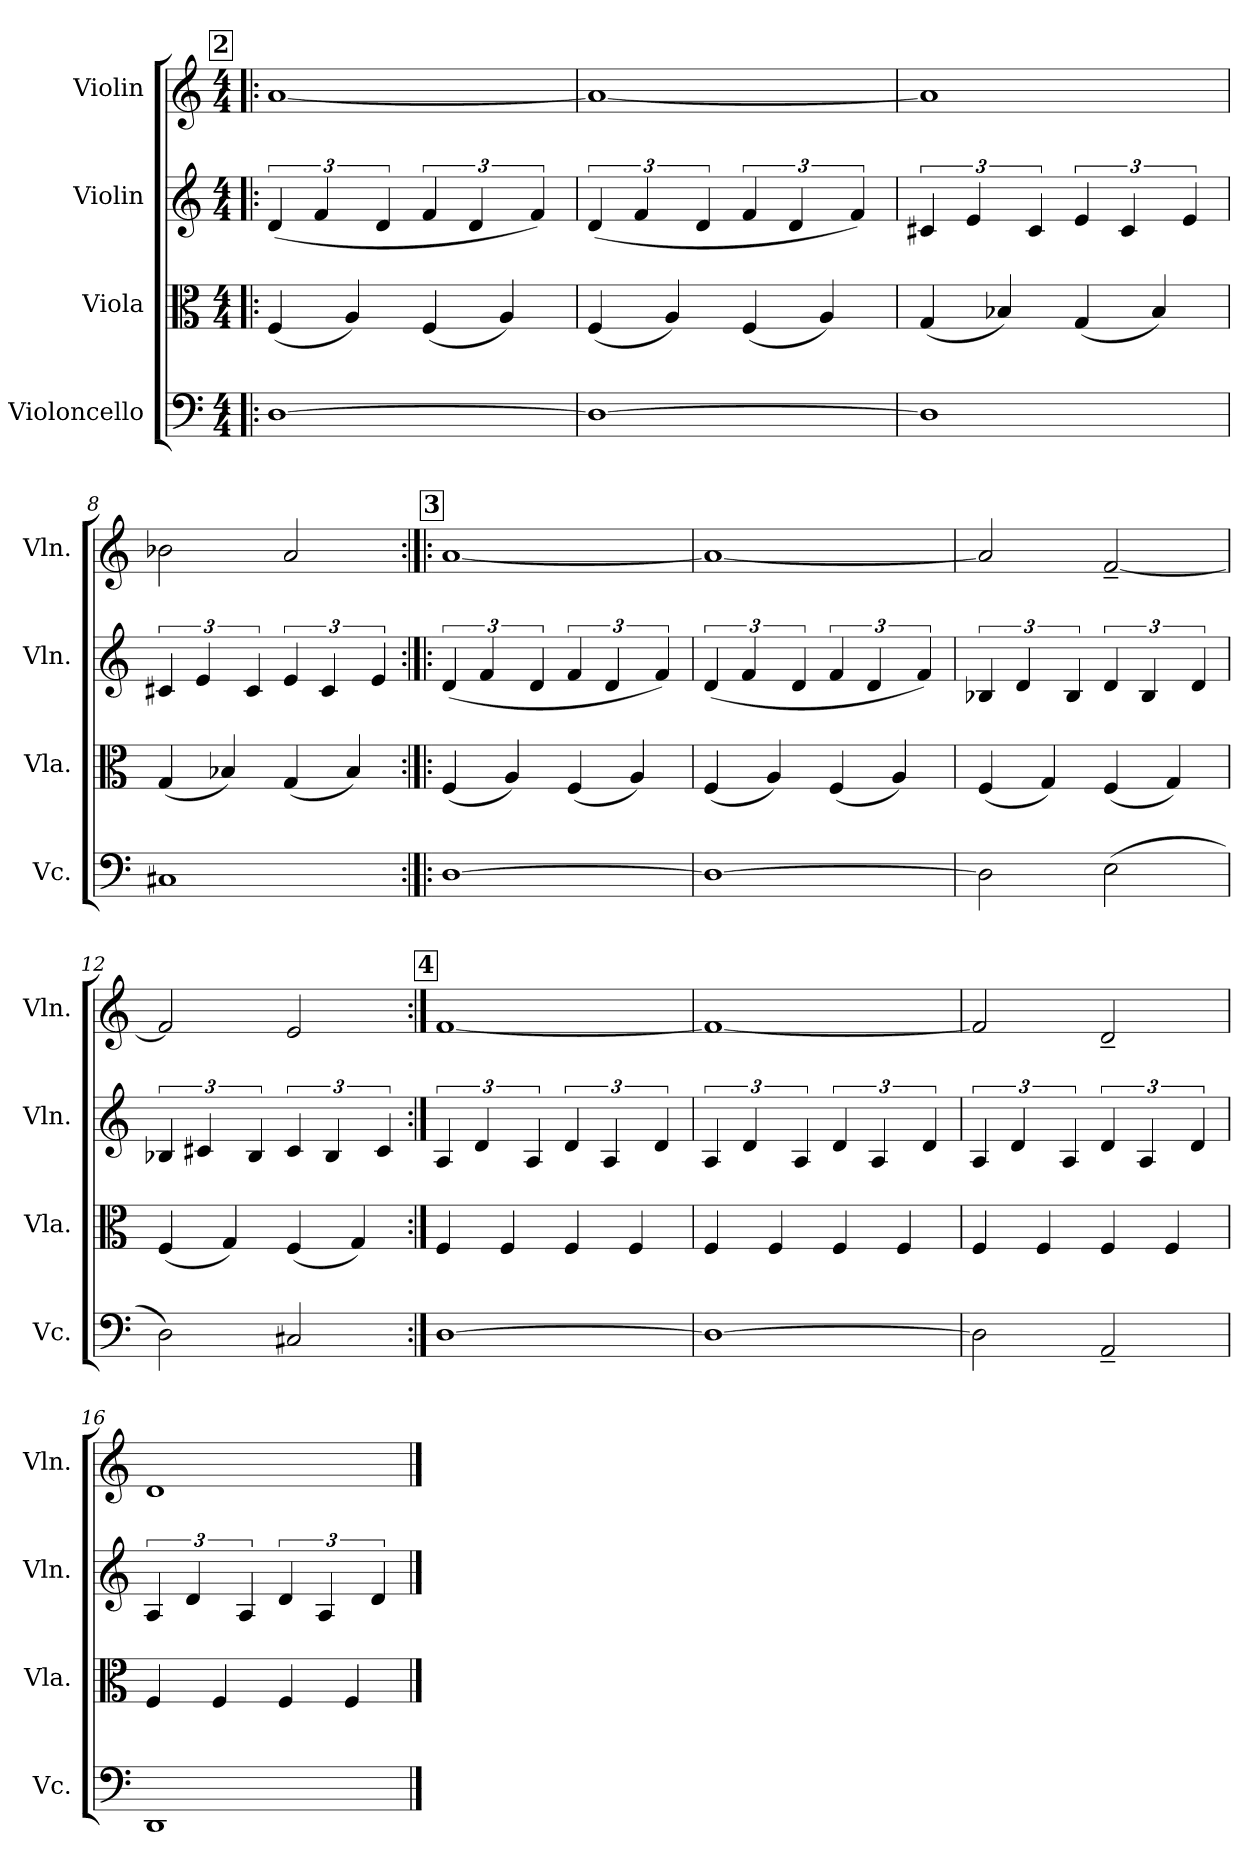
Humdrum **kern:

**kern	**kern	**kern	**kern
*part4	*part3	*part2	*part1
*staff4	*staff3	*staff2	*staff1
*I"Violoncello	*I"Viola	*I"Violin	*I"Violin
*I'Vc.	*I'Vla.	*I'Vln.	*I'Vln.
!!LO:LB:g=z
*clefF4	*clefC3	*clefG2	*clefG2
*k[]	*k[]	*k[]	*k[]
*M4/4	*M4/4	*M4/4	*M4/4
!!LO:REH:place=s1:a:B:fs=14:t=2
=5!|:	=5!|:	=5!|:	=5!|:
[1D	(<4F/	(<6d/	[1a
.	.	6f/	.
.	4A/)	.	.
.	.	6d/	.
.	(<4F/	6f/	.
.	.	6d/	.
.	4A/)	.	.
.	.	6f/)	.
=6	=6	=6	=6
1D_	(<4F/	(<6d/	1a_
.	.	6f/	.
.	4A/)	.	.
.	.	6d/	.
.	(<4F/	6f/	.
.	.	6d/	.
.	4A/)	.	.
.	.	6f/)	.
=7	=7	=7	=7
1D]	(<4G/	6c#X/	1a]
.	.	6e/	.
.	4B-X/)	.	.
.	.	6c#/	.
.	(<4G/	6e/	.
.	.	6c#/	.
.	4B-/)	.	.
.	.	6e/	.
=8	=8	=8	=8
1C#X	(<4G/	6c#X/	2b-X\
.	.	6e/	.
.	4B-X/)	.	.
.	.	6c#/	.
.	(<4G/	6e/	2a/
.	.	6c#/	.
.	4B-/)	.	.
.	.	6e/	.
!!LO:LB:g=z
!!LO:REH:place=s1:a:B:fs=14:t=3
=9:|!|:	=9:|!|:	=9:|!|:	=9:|!|:
[1D	(<4F/	(<6d/	[1a
.	.	6f/	.
.	4A/)	.	.
.	.	6d/	.
.	(<4F/	6f/	.
.	.	6d/	.
.	4A/)	.	.
.	.	6f/)	.
=10	=10	=10	=10
1D_	(<4F/	(<6d/	1a_
.	.	6f/	.
.	4A/)	.	.
.	.	6d/	.
.	(<4F/	6f/	.
.	.	6d/	.
.	4A/)	.	.
.	.	6f/)	.
=11	=11	=11	=11
2D\]	(<4F/	6B-X/	2a/]
.	.	6d/	.
.	4G/)	.	.
.	.	6B-/	.
(>2E\	(<4F/	6d/	[2f~/
.	.	6B-/	.
.	4G/)	.	.
.	.	6d/	.
=12	=12	=12	=12
2D\)	(<4F/	6B-X/	2f/]
.	.	6c#X/	.
.	4G/)	.	.
.	.	6B-/	.
2C#X/	(<4F/	6c#/	2e/
.	.	6B-/	.
.	4G/)	.	.
.	.	6c#/	.
!!LO:LB:g=z
!!LO:REH:place=s1:a:B:fs=14:t=4
=13:|!	=13:|!	=13:|!	=13:|!
[1D	4F/	6A/	[1f
.	.	6d/	.
.	4F/	.	.
.	.	6A/	.
.	4F/	6d/	.
.	.	6A/	.
.	4F/	.	.
.	.	6d/	.
=14	=14	=14	=14
1D_	4F/	6A/	1f_
.	.	6d/	.
.	4F/	.	.
.	.	6A/	.
.	4F/	6d/	.
.	.	6A/	.
.	4F/	.	.
.	.	6d/	.
=15	=15	=15	=15
2D\]	4F/	6A/	2f/]
.	.	6d/	.
.	4F/	.	.
.	.	6A/	.
2AA~/	4F/	6d/	2d~/
.	.	6A/	.
.	4F/	.	.
.	.	6d/	.
=16	=16	=16	=16
1DD	4F/	6A/	1d
.	.	6d/	.
.	4F/	.	.
.	.	6A/	.
.	4F/	6d/	.
.	.	6A/	.
.	4F/	.	.
.	.	6d/	.
==	==	==	==
*-	*-	*-	*-
